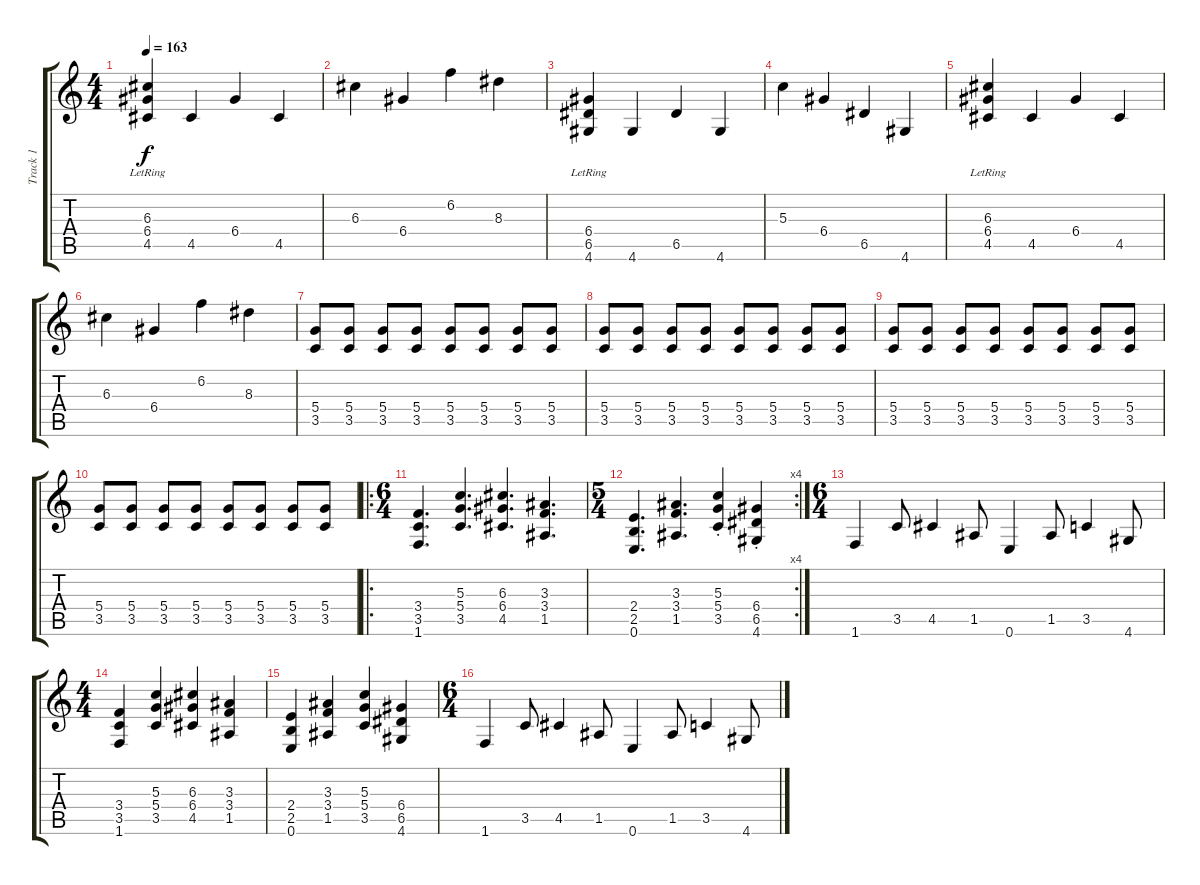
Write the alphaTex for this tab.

\track ("Track 1" "Track 1") {instrument distortionguitar}
\staff {score tabs}
\tuning (E4 B3 G3 D3 A2 E2) {hide}
\ts (4 4)
\tempo 163
\clef g2
\ks c
(6.3{lr} 6.4{lr} 4.5{lr}).4{dy f} 4.5.4 6.4.4 4.5.4 |
6.3.4 6.4.4 6.2.4 8.3.4 |
(6.4{lr} 6.5{lr} 4.6{lr}).4 4.6.4 6.5.4 4.6.4 |
5.3.4 6.4.4 6.5.4 4.6.4 |
(6.3{lr} 6.4{lr} 4.5{lr}).4 4.5.4 6.4.4 4.5.4 |
6.3.4 6.4.4 6.2.4 8.3.4 |
(5.4 3.5).8 (5.4 3.5).8 (5.4 3.5).8 (5.4 3.5).8 (5.4 3.5).8 (5.4 3.5).8 (5.4 3.5).8 (5.4 3.5).8 |
(5.4 3.5).8 (5.4 3.5).8 (5.4 3.5).8 (5.4 3.5).8 (5.4 3.5).8 (5.4 3.5).8 (5.4 3.5).8 (5.4 3.5).8 |
(5.4 3.5).8 (5.4 3.5).8 (5.4 3.5).8 (5.4 3.5).8 (5.4 3.5).8 (5.4 3.5).8 (5.4 3.5).8 (5.4 3.5).8 |
(5.4 3.5).8 (5.4 3.5).8 (5.4 3.5).8 (5.4 3.5).8 (5.4 3.5).8 (5.4 3.5).8 (5.4 3.5).8 (5.4 3.5).8 |
\ro
\ts (6 4)
(3.4 3.5 1.6).4{d} (5.3 5.4 3.5).4{d} (6.3 6.4 4.5).4{d} (3.3 3.4 1.5).4{d} |
\rc 4
\ts (5 4)
(2.4 2.5 0.6).4{d} (3.3 3.4 1.5).4{d} (5.3{st} 5.4{st} 3.5{st}).4 (6.4{st} 6.5{st} 4.6{st}).4 |
\ts (6 4)
1.6.4 3.5.8 4.5.4 1.5.8 0.6.4 1.5.8 3.5.4 4.6.8 |
\ts (4 4)
(3.4 3.5 1.6).4 (5.3 5.4 3.5).4 (6.3 6.4 4.5).4 (3.3 3.4 1.5).4 |
(2.4 2.5 0.6).4 (3.3 3.4 1.5).4 (5.3 5.4 3.5).4 (6.4 6.5 4.6).4 |
\ts (6 4)
1.6.4 3.5.8 4.5.4 1.5.8 0.6.4 1.5.8 3.5.4 4.6.8
